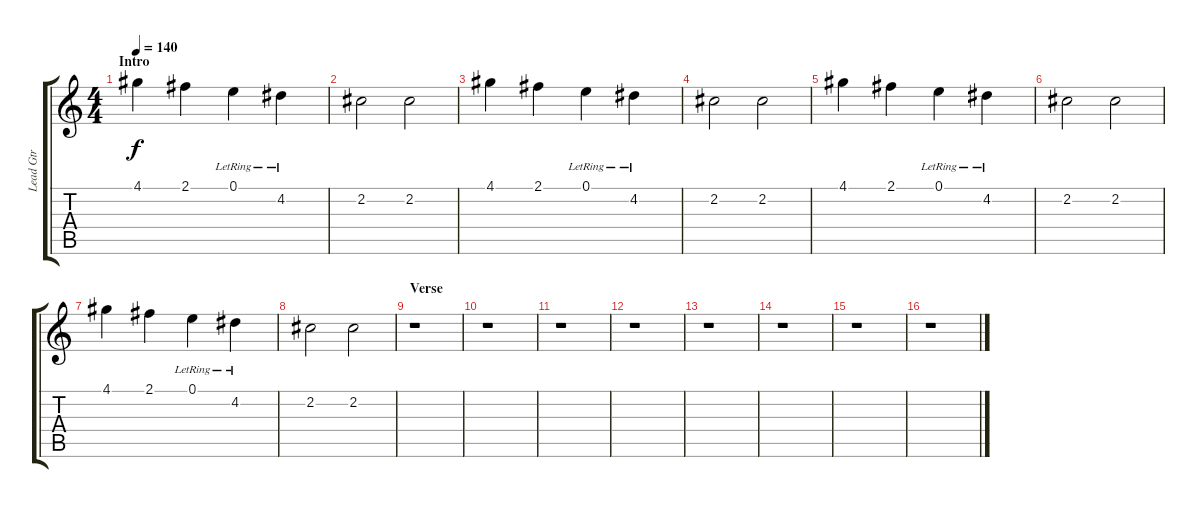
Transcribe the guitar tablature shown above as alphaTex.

\track ("Lead Gtr" "Lead Gtr") {instrument overdrivenguitar}
\staff {score tabs}
\tuning (E4 B3 G3 D3 A2 E2) {hide}
\ts (4 4)
\section ("" "Intro")
\tempo 140
\clef g2
\ks c
4.1.4{dy f instrument overdrivenguitar} 2.1.4 0.1{lr}.4 4.2{lr}.4 |
2.2.2 2.2.2 |
4.1.4 2.1.4 0.1{lr}.4 4.2{lr}.4 |
2.2.2 2.2.2 |
4.1.4 2.1.4 0.1{lr}.4 4.2{lr}.4 |
2.2.2 2.2.2 |
4.1.4 2.1.4 0.1{lr}.4 4.2{lr}.4 |
2.2.2 2.2.2 |
\section ("" "Verse")
r.1 |
r.1 |
r.1 |
r.1 |
r.1 |
r.1 |
r.1 |
r.1
